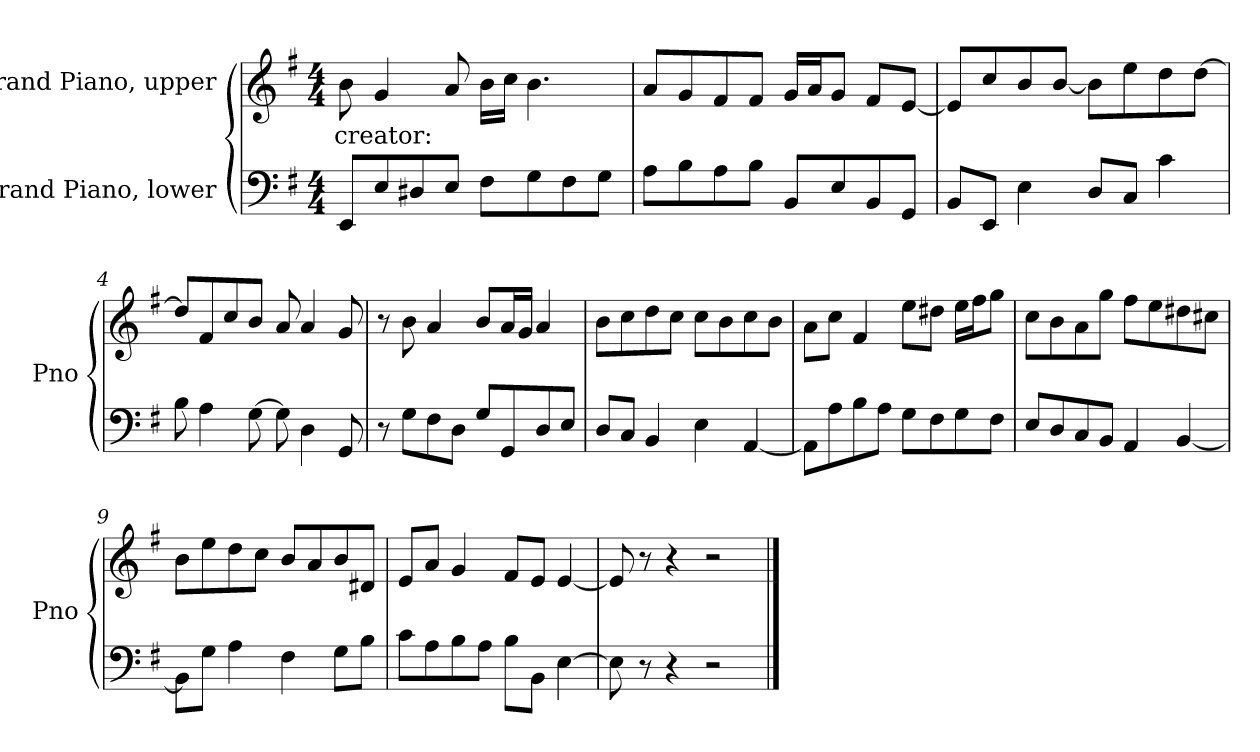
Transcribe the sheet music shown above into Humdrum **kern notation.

**kern	**kern	**text
*part2	*part1	*part1
*staff2	*staff1	*staff1
*I"Grand Piano, lower	*I"Grand Piano, upper	*
*I'Pno	*I'Pno	*
*clefF4	*clefG2	*
*k[f#]	*k[f#]	*
*M4/4	*M4/4	*
*MM60	*MM60	*
=1	=1	=1
!	!	!LO:LY:b
8EE/L	8b\	creator:
8E/	4g/	.
8D#X/	.	.
8E/J	8a/	.
8F#\L	16b\LL	.
.	16cc\JJ	.
8G\	4.b\	.
8F#\	.	.
8G\J	.	.
=2	=2	=2
8A\L	8a/L	.
8B\	8g/	.
8A\	8f#/	.
8B\J	8f#/J	.
8BB/L	16g/LL	.
.	16a/J	.
8E/	8g/J	.
8BB/	8f#/L	.
8GG/J	[8e/J	.
=3	=3	=3
8BB/L	8e/L]	.
8EE/J	8cc/	.
4E\	8b/	.
.	[8b/J	.
8D/L	8b\L]	.
8C/J	8ee\	.
4c\	8dd\	.
.	[8dd\J	.
=4	=4	=4
8B\	8dd/L]	.
4A\	8f#/	.
.	8cc/	.
[8G\	8b/J	.
8G\]	8a/	.
4D\	4a/	.
8GG/	8g/	.
!!LO:LB:g=z
=5	=5	=5
8r	8r	.
8G\L	8b\	.
8F#\	4a/	.
8D\J	.	.
8G/L	8b/L	.
8GG/	16a/L	.
.	16g/JJ	.
8D/	4a/	.
8E/J	.	.
=6	=6	=6
8D/L	8b\L	.
8C/J	8cc\	.
4BB/	8dd\	.
.	8cc\J	.
4E\	8cc\L	.
.	8b\	.
[4AA/	8cc\	.
.	8b\J	.
=7	=7	=7
8AA\L]	8a\L	.
8A\	8cc\J	.
8B\	4f#/	.
8A\J	.	.
8G\L	8ee\L	.
8F#\	8dd#X\J	.
8G\	16ee\LL	.
.	16ff#\J	.
8F#\J	8gg\J	.
=8	=8	=8
8E/L	8cc\L	.
8D/	8b\	.
8C/	8a\	.
8BB/J	8gg\J	.
4AA/	8ff#\L	.
.	8ee\	.
[4BB/	8dd#X\	.
.	8cc#X\J	.
=9	=9	=9
8BB\L]	8b\L	.
8G\J	8ee\	.
4A\	8dd\	.
.	8cc\J	.
4F#\	8b/L	.
.	8a/	.
8G\L	8b/	.
8B\J	8d#X/J	.
!!LO:LB:g=z
=10	=10	=10
8c\L	8e/L	.
8A\	8a/J	.
8B\	4g/	.
8A\J	.	.
8B\L	8f#/L	.
8BB\J	8e/J	.
[4E\	[4e/	.
=11	=11	=11
8E\]	8e/]	.
8r	8r	.
4r	4r	.
2r	2r	.
==	==	==
*-	*-	*-
